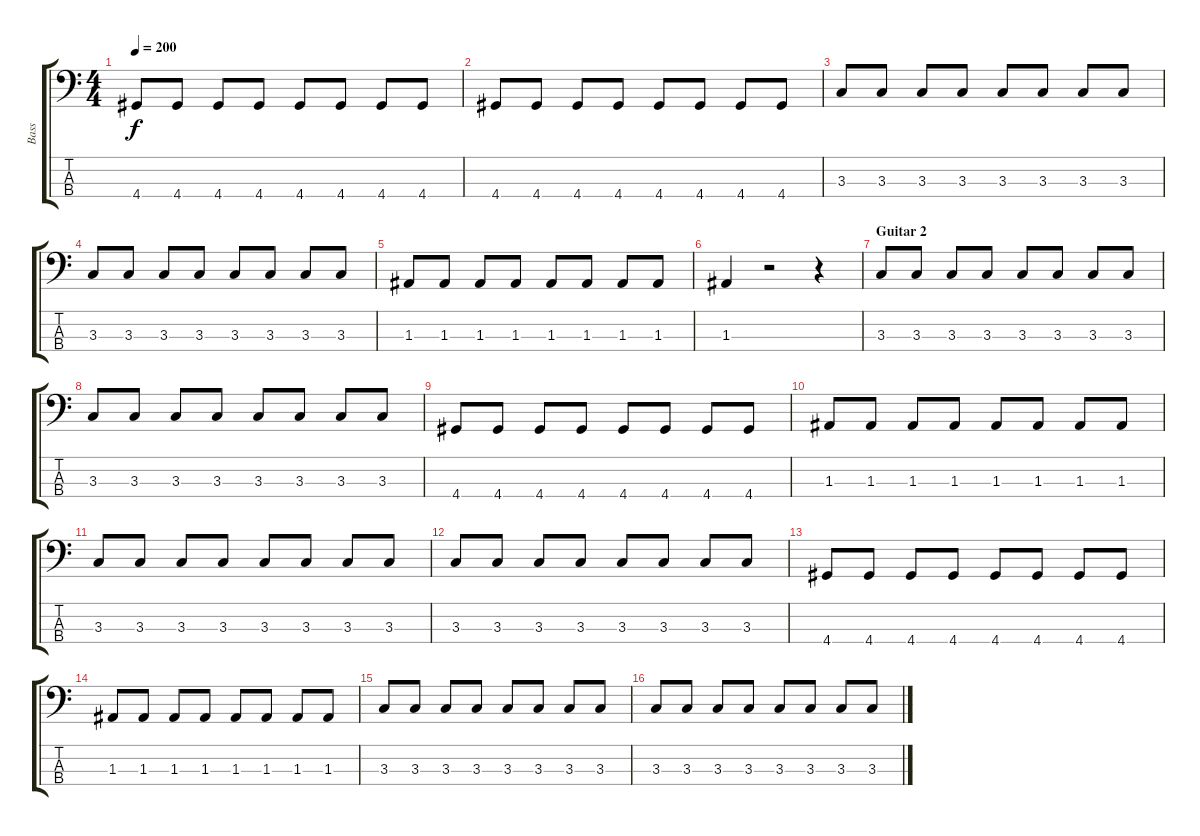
\track ("Bass" "Bass") {instrument electricbassfinger}
\staff {score tabs}
\tuning (G2 D2 A1 E1) {hide}
\ts (4 4)
\tempo 200
\clef f4
\ks c
4.4.8{dy f} 4.4.8 4.4.8 4.4.8 4.4.8 4.4.8 4.4.8 4.4.8 |
4.4.8 4.4.8 4.4.8 4.4.8 4.4.8 4.4.8 4.4.8 4.4.8 |
3.3.8 3.3.8 3.3.8 3.3.8 3.3.8 3.3.8 3.3.8 3.3.8 |
3.3.8 3.3.8 3.3.8 3.3.8 3.3.8 3.3.8 3.3.8 3.3.8 |
1.3.8 1.3.8 1.3.8 1.3.8 1.3.8 1.3.8 1.3.8 1.3.8 |
1.3.4 r.2 r.4 |
\section ("" "Guitar 2")
3.3.8 3.3.8 3.3.8 3.3.8 3.3.8 3.3.8 3.3.8 3.3.8 |
3.3.8 3.3.8 3.3.8 3.3.8 3.3.8 3.3.8 3.3.8 3.3.8 |
4.4.8 4.4.8 4.4.8 4.4.8 4.4.8 4.4.8 4.4.8 4.4.8 |
1.3.8 1.3.8 1.3.8 1.3.8 1.3.8 1.3.8 1.3.8 1.3.8 |
3.3.8 3.3.8 3.3.8 3.3.8 3.3.8 3.3.8 3.3.8 3.3.8 |
3.3.8 3.3.8 3.3.8 3.3.8 3.3.8 3.3.8 3.3.8 3.3.8 |
4.4.8 4.4.8 4.4.8 4.4.8 4.4.8 4.4.8 4.4.8 4.4.8 |
1.3.8 1.3.8 1.3.8 1.3.8 1.3.8 1.3.8 1.3.8 1.3.8 |
3.3.8 3.3.8 3.3.8 3.3.8 3.3.8 3.3.8 3.3.8 3.3.8 |
3.3.8 3.3.8 3.3.8 3.3.8 3.3.8 3.3.8 3.3.8 3.3.8
